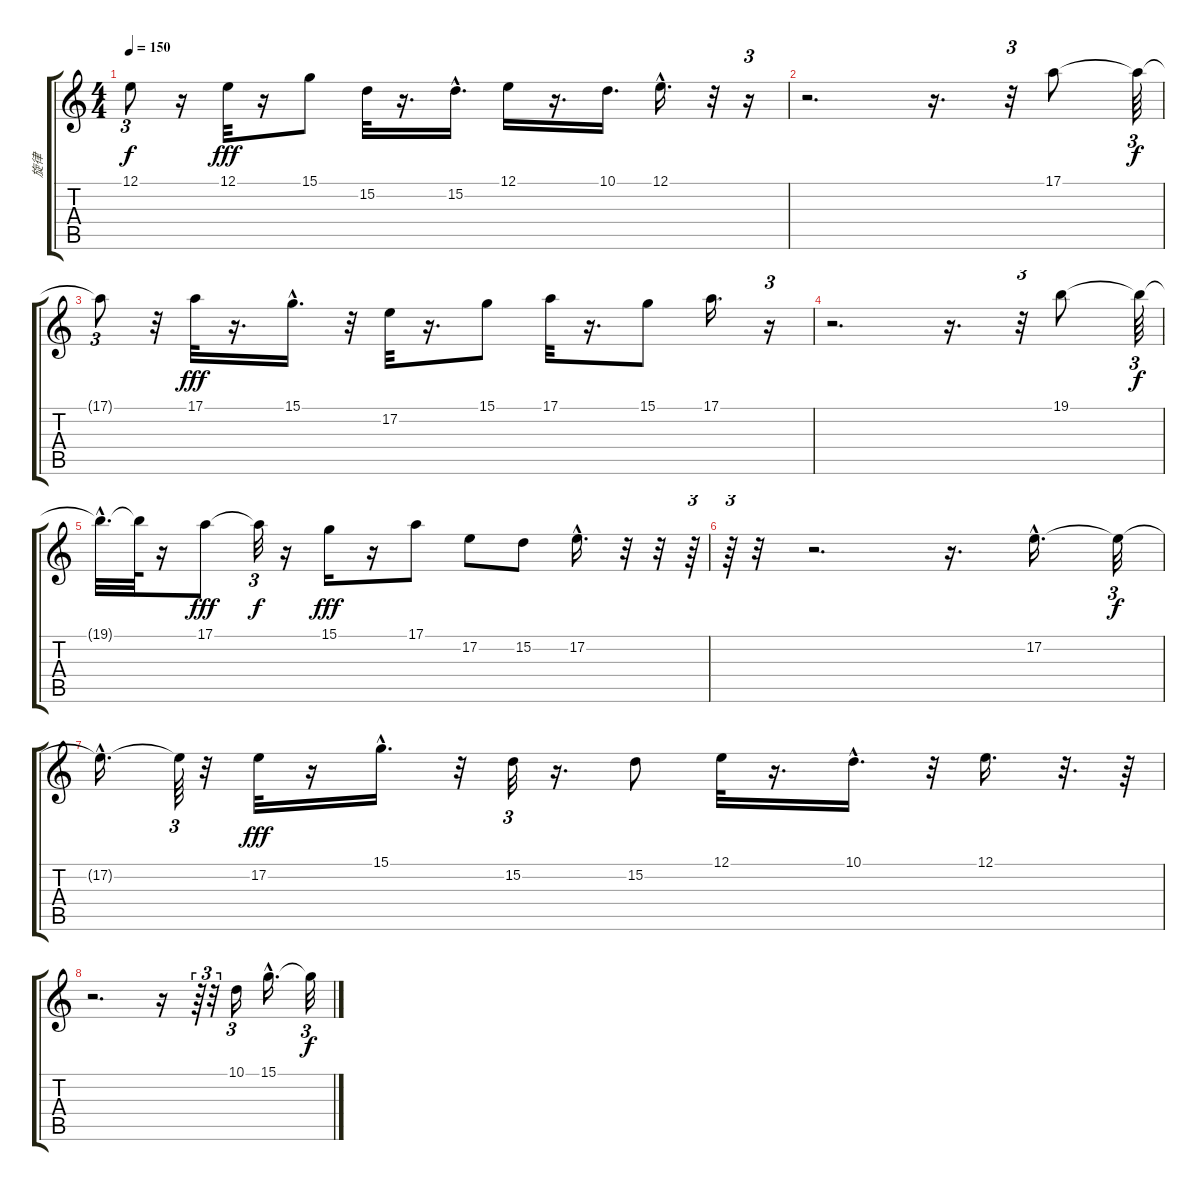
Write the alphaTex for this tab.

\track ("旋律" "旋律") {instrument lead4chiff}
\staff {score tabs}
\tuning (E4 B3 G3 D3 A2 E2) {hide}
\ts (4 4)
\tempo 150
\clef g2
\ks c
12.1{t}.8{tu (3 2) dy f} r.16 12.1.32{dy fff} r.16 15.1.8 15.2.32 r.16{d} 15.2{hac}.16{d} 12.1.16 r.16{d} 10.1.16{d} 12.1{hac}.16{d} r.32 r.16{tu (3 2)} |
r.2{d} r.16{d} r.32{tu (3 2)} 17.1.8 17.1{t}.64{tu (3 2) dy f} |
17.1{t}.8{tu (3 2)} r.32 17.1.32{dy fff} r.16{d} 15.1{hac}.16{d} r.32 17.2.32 r.16{d} 15.1.8 17.1.32 r.16{d} 15.1.8 17.1.16{d} r.16{tu (3 2)} |
r.2{d} r.16{d} r.32{tu (3 2)} 19.1.8 19.1{t}.64{tu (3 2) dy f} |
19.1{hac t}.32{d} 19.1{t}.64 r.16 17.1.8{dy fff} 17.1{t}.32{tu (3 2) dy f} r.16 15.1.16{dy fff} r.16 17.1.8 17.2.8 15.2.8 17.2{hac}.16{d} r.32 r.32 r.64{tu (3 2)} |
r.64{tu (3 2)} r.32 r.2{d} r.16{d} 17.2{hac}.16{d} 17.2{t}.32{tu (3 2) dy f} |
17.2{hac t}.16{d} 17.2{t}.64{tu (3 2)} r.32 17.2.32{dy fff} r.16 15.1{hac}.16{d} r.32 15.2.32{tu (3 2)} r.16{d} 15.2.8 12.1.32 r.16{d} 10.1{hac}.16{d} r.32 12.1.16{d} r.32{d} r.64 |
r.2{d} r.16 r.64{tu (3 2)} r.32{tu (3 2)} 10.1.16{tu (3 2)} 15.1{hac}.16{d} 15.1{t}.32{tu (3 2) dy f}
